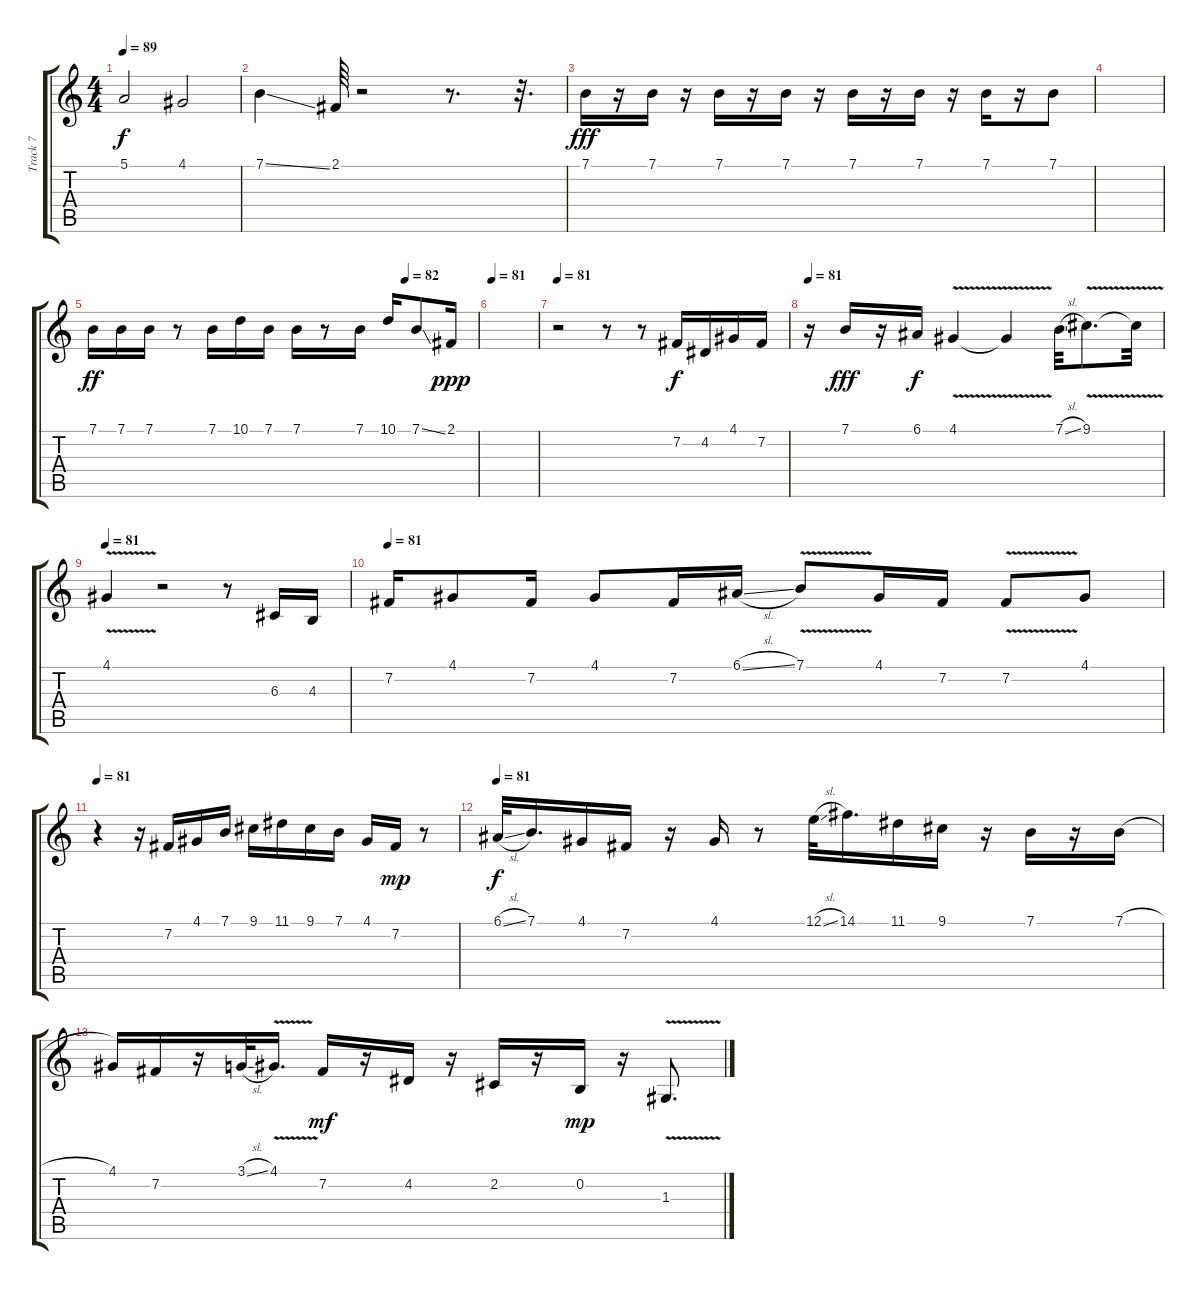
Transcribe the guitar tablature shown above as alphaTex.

\track ("Track 7" "Track 7") {instrument altosax}
\staff {score tabs}
\tuning (E4 B3 G3 D3 A2 E2) {hide}
\ts (4 4)
\tempo 89
\clef g2
\ks c
5.1.2{dy f} 4.1.2 |
7.1{ss}.4 2.1.64 r.2 r.8{d} r.32{d} |
7.1.16{dy fff} r.16 7.1.16 r.16 7.1.16 r.16 7.1.16 r.16 7.1.16 r.16 7.1.16 r.16 7.1.16 r.16 7.1.8 |
|
\tempo (82 0.8125)
7.1.16{dy ff volume 8} 7.1.16 7.1.16 r.8 7.1.16 10.1.16 7.1.16 7.1.16 r.8 7.1.16 10.1.16 7.1{ss}.8 2.1.16{dy ppp} |
\tempo 81
|
\tempo 81
r.2{volume 6} r.8 r.8 7.2.16{dy f} 4.2.16 4.1.16 7.2.16 |
\tempo 81
r.16 7.1.16{dy fff} r.16 6.1.16{dy f} 4.1{v}.4{volume 2} 4.1{t}.4 7.1{sl}.32{volume 7} 9.1{v}.8{d} 9.1{t}.32 |
\tempo 81
4.1{v}.4{volume 4} r.2 r.8 6.3.16{volume 6} 4.3.16 |
\tempo 81
7.2.16{volume 7} 4.1.8 7.2.16 4.1.8 7.2.16 6.1{sl}.16 7.1{v}.8 4.1.16 7.2.16 7.2{v}.8 4.1.8 |
\tempo 81
r.4 r.16 7.2.16 4.1.16 7.1.16 9.1.16 11.1.16 9.1.16 7.1.16 4.1.16 7.2.16{dy mp} r.8 |
\tempo 81
6.1{sl}.32{dy f} 7.1.16{d} 4.1.16 7.2.16 r.16 4.1.16 r.8 12.1{sl}.32 14.1.16{d} 11.1.16 9.1.16 r.16 7.1.16 r.16 7.1{h}.16 |
4.1.16 7.2.16 r.16 3.1{sl}.32 4.1{v}.16{d} 7.2.16{dy mf} r.16 4.2.16 r.16 2.2.16 r.16 0.2.16{dy mp} r.16 1.3{v}.8{d}
